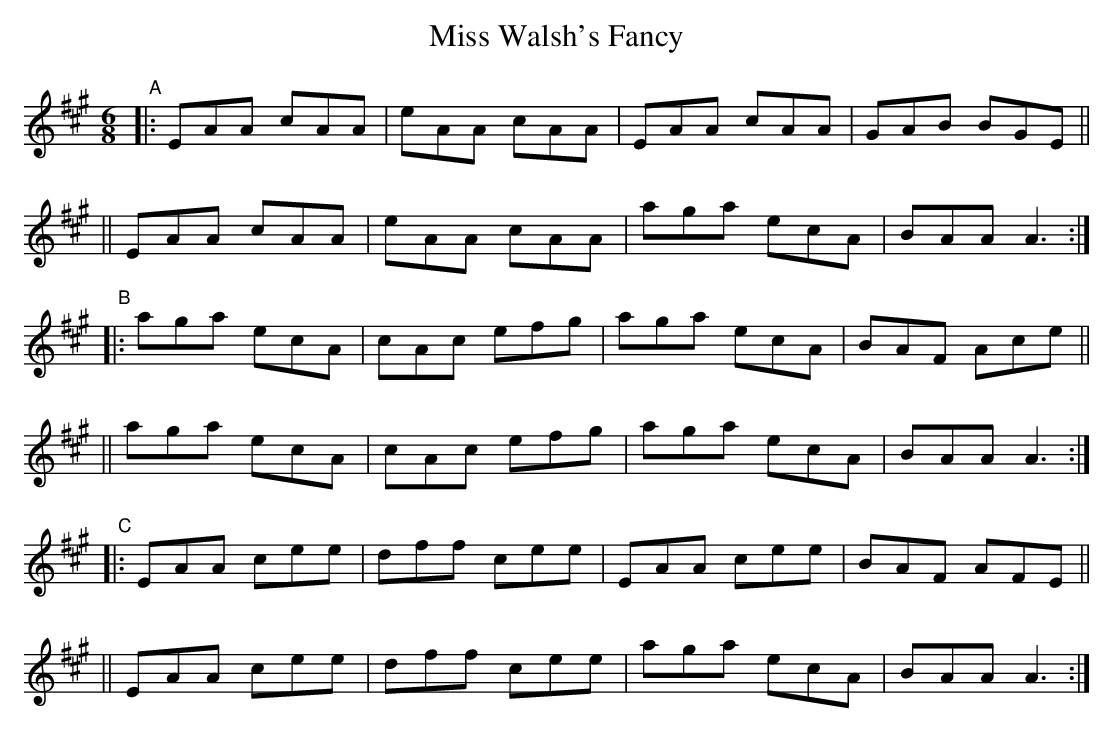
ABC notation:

X:1
T: Miss Walsh's Fancy
M: 6/8
L: 1/8
K: A
"^A"\
|: EAA cAA | eAA cAA | EAA cAA | GAB BGE ||
|| EAA cAA | eAA cAA | aga ecA | BAA A3 :|
"^B"\
|: aga ecA | cAc efg | aga ecA | BAF Ace ||
|| aga ecA | cAc efg | aga ecA | BAA A3 :|
"^C"\
|: EAA cee | dff cee | EAA cee | BAF AFE ||
|| EAA cee | dff cee | aga ecA | BAA A3 :|
